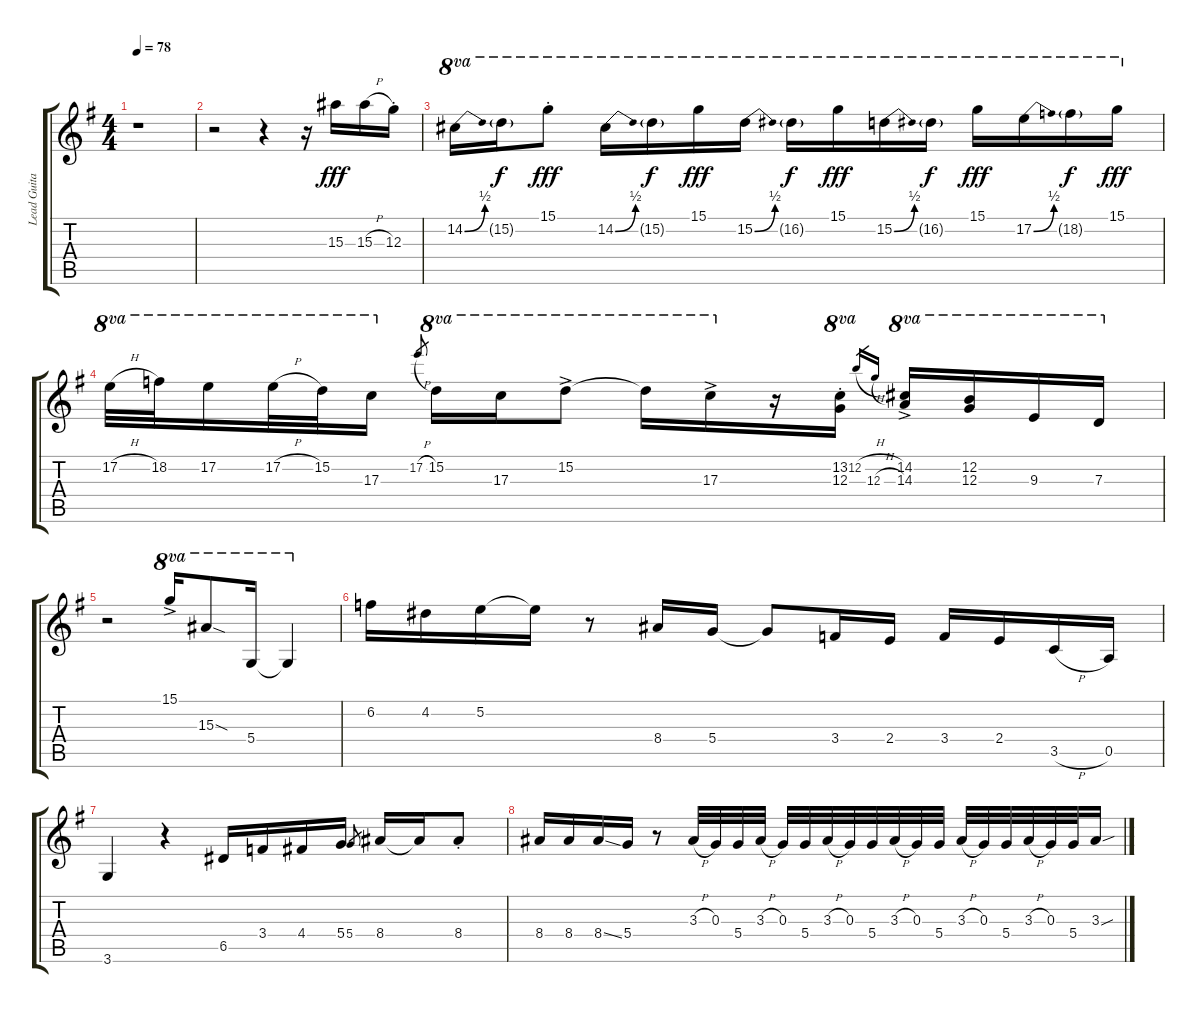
\track ("Lead Guitar - Left" "Lead Guita") {instrument electricbassfinger}
\staff {score tabs}
\tuning (E4 B3 G3 D3 A2 E2) {hide}
\ts (4 4)
\tempo 78
\clef g2
\ks g
r.1{dy fff} |
r.2 r.4 r.16 15.3.16 15.3{h}.16 12.3{st}.16 |
14.2{be (bend 0 0 60 2)}.16{ot 8va} 15.2{g}.16{ot 8va dy f} 15.1{st}.8{ot 8va dy fff} 14.2{be (bend 0 0 60 2)}.16{ot 8va} 15.2{g}.16{ot 8va dy f} 15.1.16{ot 8va dy fff} 15.2{be (bend 0 0 60 2)}.16{ot 8va} 16.2{g}.16{ot 8va dy f} 15.1.16{ot 8va dy fff} 15.2{be (bend 0 0 60 2)}.16{ot 8va} 16.2{g}.16{ot 8va dy f} 15.1.16{ot 8va dy fff} 17.2{be (bend 0 0 60 2)}.16{ot 8va} 18.2{g}.16{ot 8va dy f} 15.1.16{ot 8va dy fff} |
17.2{h}.32{ot 8va} 18.2.32{ot 8va} 17.2.16{ot 8va} 17.2{h}.32{ot 8va} 15.2.32{ot 8va} 17.3.16{ot 8va} 17.2{h}.8{gr} 15.2.16{ot 8va} 17.3.16{ot 8va} 15.2{ac}.8{ot 8va} 15.2{t}.16{ot 8va} 17.3{ac}.16{ot 8va} r.16 (13.2{st} 12.3{st}).16{ot 8va} 12.2{h}.16{gr} 12.3{h}.16{gr} (14.2{ac} 14.3{ac}).16{ot 8va} (12.2 12.3).16{ot 8va} 9.3.16{ot 8va} 7.3.16{ot 8va} |
r.2 15.1{ac}.16{ot 8va} 15.3{sod}.8{ot 8va} 5.4.16{ot 8va} 5.4{t}.4{ot 8va} |
6.2.16 4.2.16 5.2.16 5.2{t}.16 r.8 8.4.16 5.4.16 5.4{t}.8 3.4.16 2.4.16 3.4.16 2.4.16 3.5{h}.16 0.5.16 |
3.6.4 r.4 6.5.16 3.4.16 4.4.16 5.4.16 5.4.8{gr} 8.4.16 8.4{t}.16 8.4{st}.8 |
8.4.16 8.4.16 8.4{ss}.16 5.4.16 r.8 3.3{h}.32 0.3.32 5.4.32 3.3{h}.32 0.3.32 5.4.32 3.3{h}.32 0.3.32 5.4.32 3.3{h}.32 0.3.32 5.4.32 3.3{h}.32 0.3.32 5.4.32 3.3{h}.32 0.3.32 5.4.32 3.3{sou}.16
